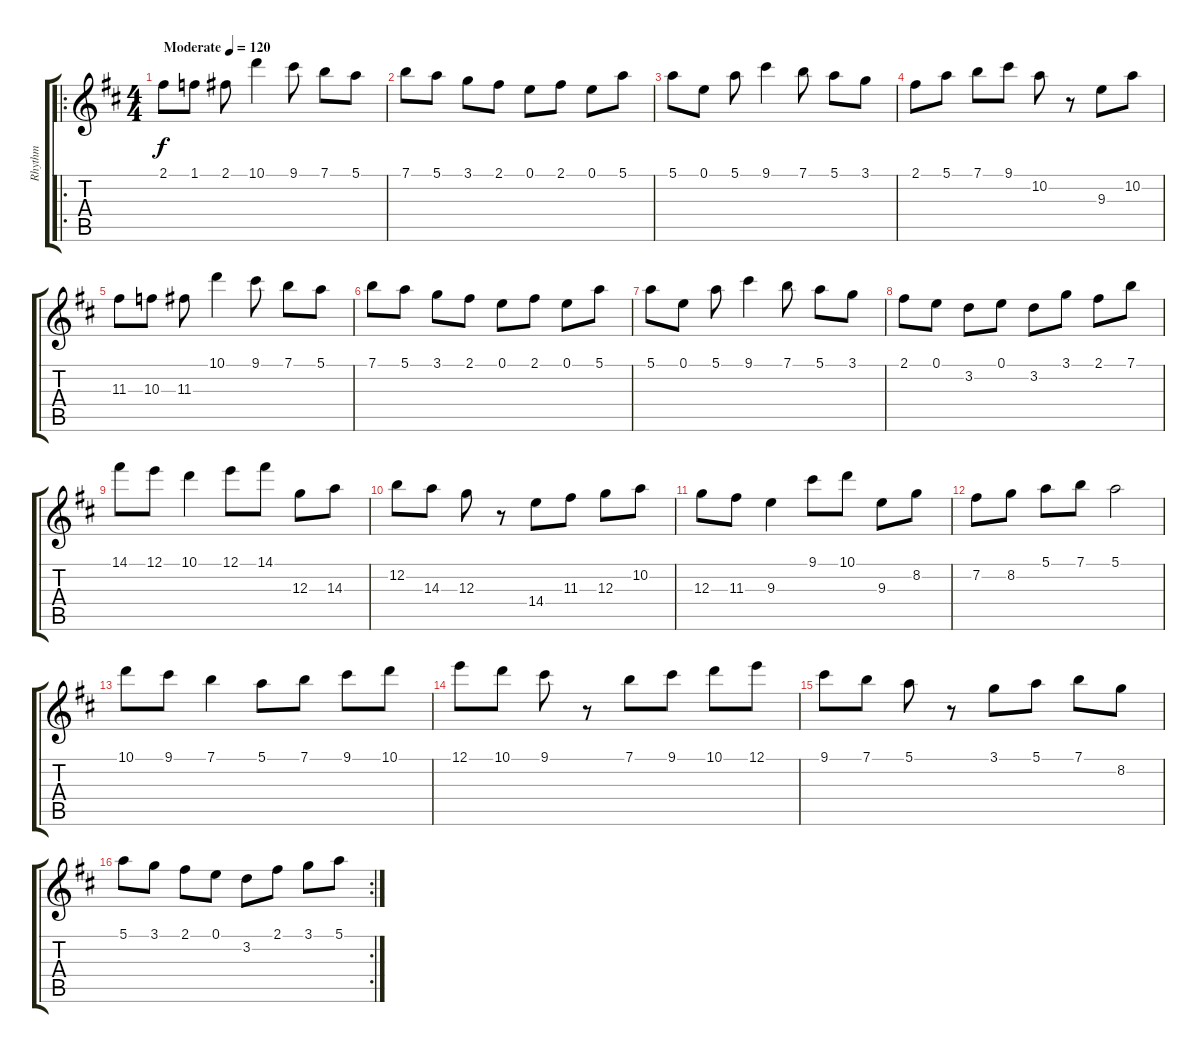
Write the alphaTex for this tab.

\track ("Rhythm" "Rhythm") {instrument distortionguitar}
\staff {score tabs}
\tuning (E4 B3 G3 D3 A2 E2) {hide}
\ro
\ts (4 4)
\tempo (120 "Moderate")
\clef g2
\ks d
2.1.8{dy f instrument distortionguitar} 1.1.8 2.1.8 10.1.4 9.1.8 7.1.8 5.1.8 |
7.1.8 5.1.8 3.1.8 2.1.8 0.1.8 2.1.8 0.1.8 5.1.8 |
5.1.8 0.1.8 5.1.8 9.1.4 7.1.8 5.1.8 3.1.8 |
2.1.8 5.1.8 7.1.8 9.1.8 10.2.8 r.8 9.3.8 10.2.8 |
11.3.8 10.3.8 11.3.8 10.1.4 9.1.8 7.1.8 5.1.8 |
7.1.8 5.1.8 3.1.8 2.1.8 0.1.8 2.1.8 0.1.8 5.1.8 |
5.1.8 0.1.8 5.1.8 9.1.4 7.1.8 5.1.8 3.1.8 |
2.1.8 0.1.8 3.2.8 0.1.8 3.2.8 3.1.8 2.1.8 7.1.8 |
14.1.8 12.1.8 10.1.4 12.1.8 14.1.8 12.3.8 14.3.8 |
12.2.8 14.3.8 12.3.8 r.8 14.4.8 11.3.8 12.3.8 10.2.8 |
12.3.8 11.3.8 9.3.4 9.1.8 10.1.8 9.3.8 8.2.8 |
7.2.8 8.2.8 5.1.8 7.1.8 5.1.2 |
10.1.8 9.1.8 7.1.4 5.1.8 7.1.8 9.1.8 10.1.8 |
12.1.8 10.1.8 9.1.8 r.8 7.1.8 9.1.8 10.1.8 12.1.8 |
9.1.8 7.1.8 5.1.8 r.8 3.1.8 5.1.8 7.1.8 8.2.8 |
\rc 2
5.1.8 3.1.8 2.1.8 0.1.8 3.2.8 2.1.8 3.1.8 5.1.8
